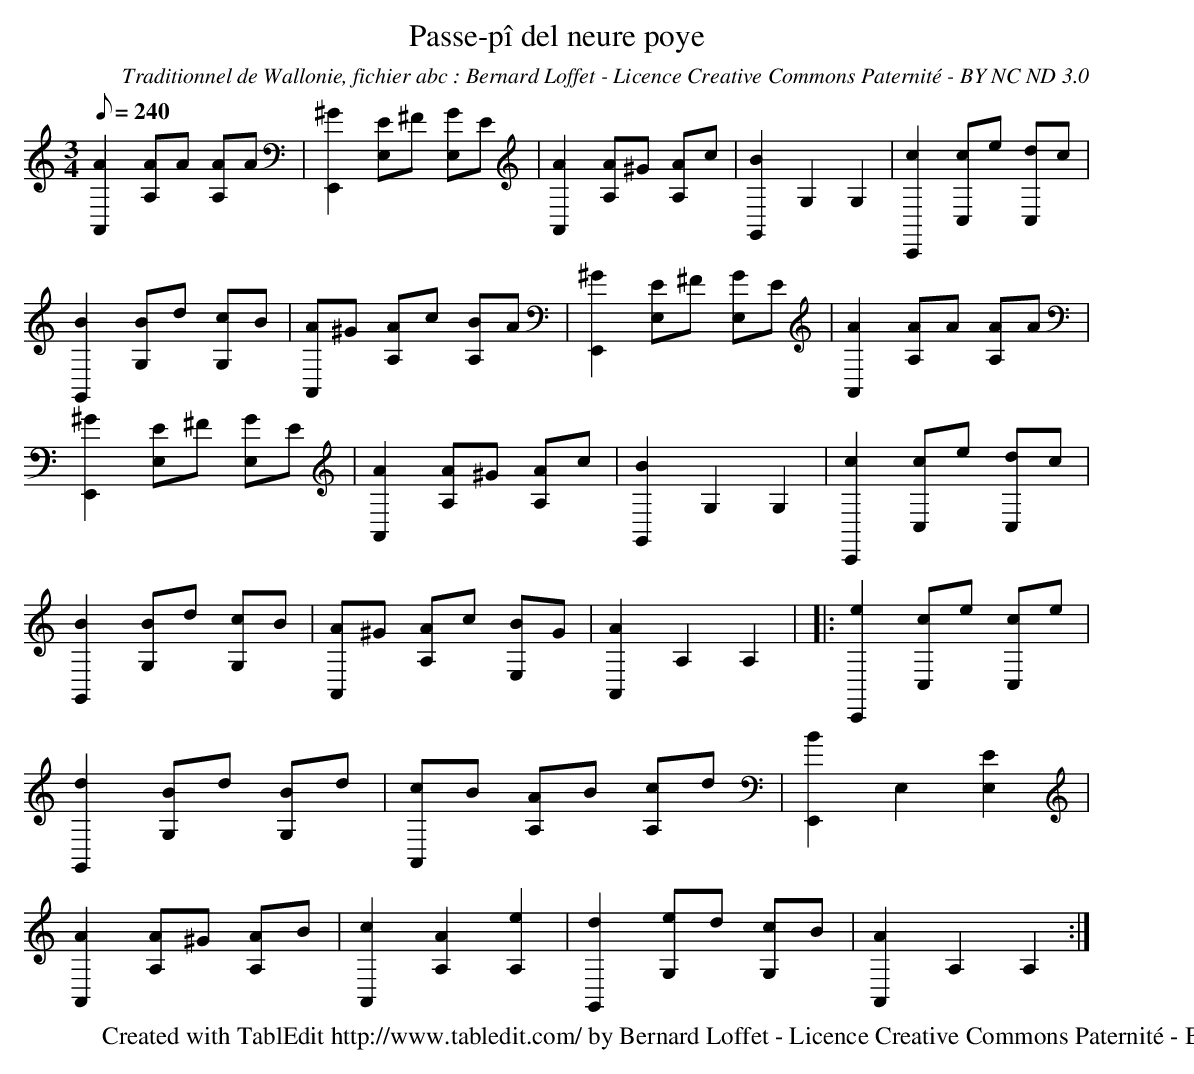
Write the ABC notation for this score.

X:1
T:Passe-pî del neure poye
C:Traditionnel de Wallonie, fichier abc : Bernard Loffet - Licence Creative Commons Paternité - BY NC ND 3.0
L:1/8
Q:240
M:3/4
K:C
 [A2A,,2] [AA,]A [AA,]A | [^G2E,,2] [EE,]^F [GE,]E | [A2A,,2] [AA,]^G [AA,]c | [B2G,,2] G,2 G,2 | \
 [c2C,,2] [cC,]e [dC,]c | [B2G,,2] [BG,]d [cG,]B | [AA,,]^G [AA,]c [BA,]A | [^G2E,,2] [EE,]^F [GE,]E | \
 [A2A,,2] [AA,]A [AA,]A | [^G2E,,2] [EE,]^F [GE,]E | [A2A,,2] [AA,]^G [AA,]c | [B2G,,2] G,2 G,2 | \
 [c2C,,2] [cC,]e [dC,]c | [B2G,,2] [BG,]d [cG,]B | [AA,,]^G [AA,]c [BE,]G | [A2A,,2] A,2 A,2 | \
|: [e2C,,2] [cC,]e [cC,]e | [d2G,,2] [BG,]d [BG,]d | [cA,,]B [AA,]B [cA,]d | [B2E,,2] E,2 [E2E,2] | \
 [A2A,,2] [AA,]^G [AA,]B | [c2A,,2] [A2A,2] [e2A,2] | [d2G,,2] [eG,]d [cG,]B | [A2A,,2] A,2 A,2 :| \
W:Created with TablEdit http://www.tabledit.com/ by Bernard Loffet - Licence Creative Commons Paternité - BY NC ND 3.0
